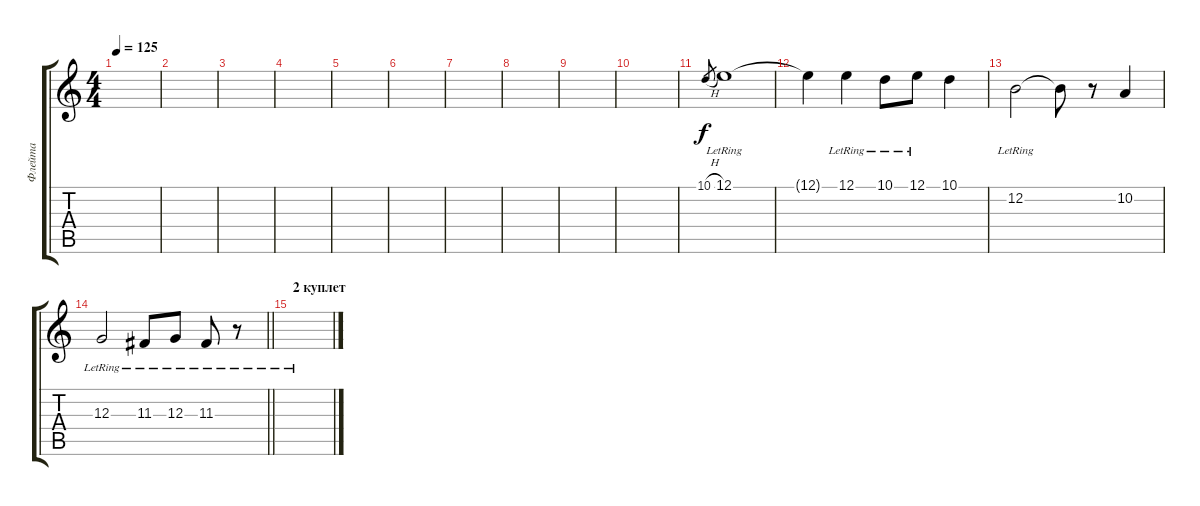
\track ("Флейта" "Флейта") {instrument panflute}
\staff {score tabs}
\tuning (E4 B3 G3 D3 A2 E2) {hide}
\ts (4 4)
\tempo 125
\clef g2
\ks c
|
|
|
|
|
|
|
|
|
|
10.1{h}.8{gr} 12.1{lr}.1 |
12.1{t}.4 12.1{lr}.4 10.1{lr}.8 12.1{lr}.8 10.1.4 |
12.2{lr}.2 12.2{t}.8 r.8 10.2.4 |
\barLineRight lightlight
12.3{lr}.2 11.3{lr}.8 12.3{lr}.8 11.3{lr}.8 r.8 |
\section ("" "2 куплет")
